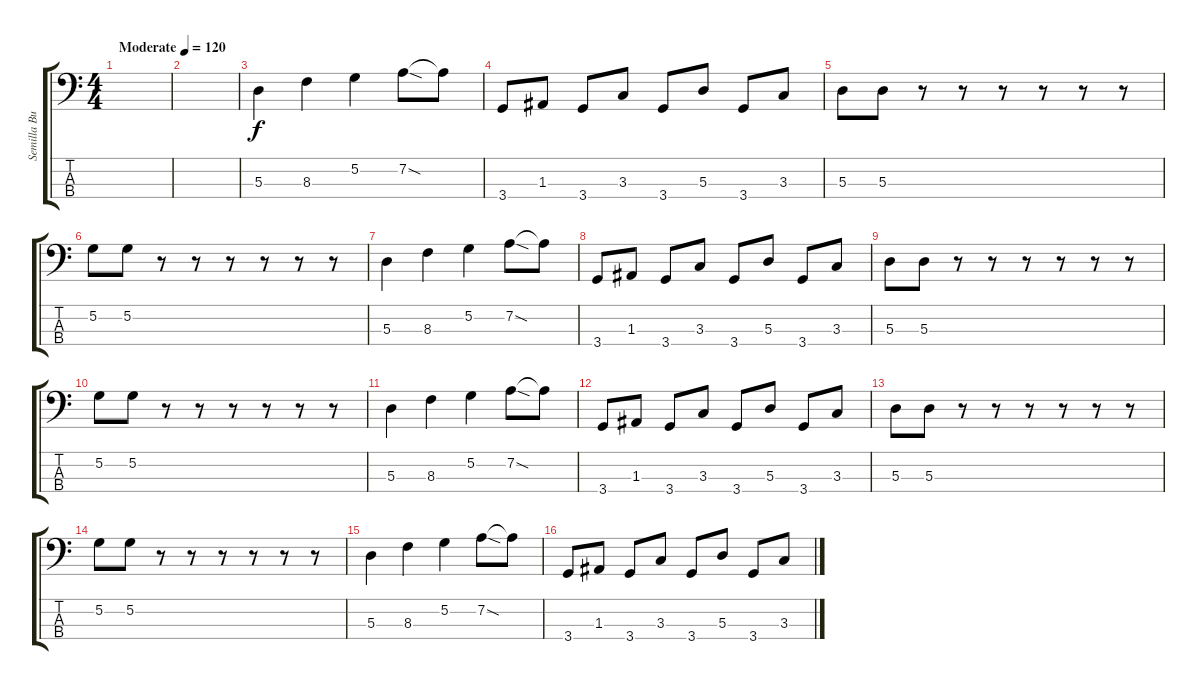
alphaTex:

\track ("Semilla Bucciarelli" "Semilla Bu") {instrument electricbassfinger}
\staff {score tabs}
\tuning (G2 D2 A1 E1) {hide}
\ts (4 4)
\tempo (120 "Moderate")
\clef f4
\ks c
|
|
5.3.4 8.3.4 5.2.4 7.2{sod}.8 7.2{t}.8 |
3.4.8 1.3.8 3.4.8 3.3.8 3.4.8 5.3.8 3.4.8 3.3.8 |
5.3.8 5.3.8 r.8 r.8 r.8 r.8 r.8 r.8 |
5.2.8 5.2.8 r.8 r.8 r.8 r.8 r.8 r.8 |
5.3.4 8.3.4 5.2.4 7.2{sod}.8 7.2{t}.8 |
3.4.8 1.3.8 3.4.8 3.3.8 3.4.8 5.3.8 3.4.8 3.3.8 |
5.3.8 5.3.8 r.8 r.8 r.8 r.8 r.8 r.8 |
5.2.8 5.2.8 r.8 r.8 r.8 r.8 r.8 r.8 |
5.3.4 8.3.4 5.2.4 7.2{sod}.8 7.2{t}.8 |
3.4.8 1.3.8 3.4.8 3.3.8 3.4.8 5.3.8 3.4.8 3.3.8 |
5.3.8 5.3.8 r.8 r.8 r.8 r.8 r.8 r.8 |
5.2.8 5.2.8 r.8 r.8 r.8 r.8 r.8 r.8 |
5.3.4 8.3.4 5.2.4 7.2{sod}.8 7.2{t}.8 |
3.4.8 1.3.8 3.4.8 3.3.8 3.4.8 5.3.8 3.4.8 3.3.8
